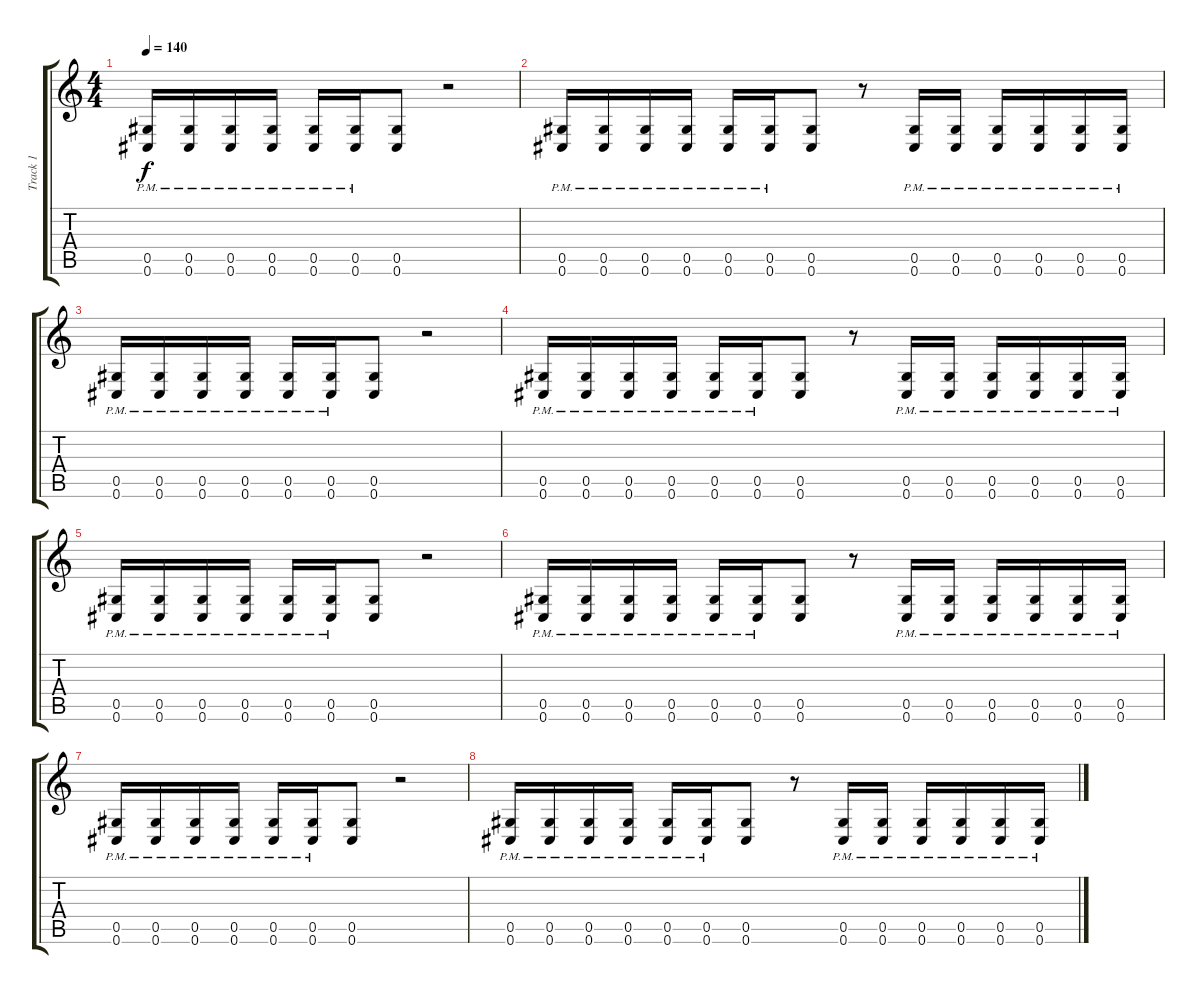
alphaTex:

\track ("Track 1" "Track 1") {instrument overdrivenguitar}
\staff {score tabs}
\tuning (Eb4 Bb3 Gb3 Db3 Ab2 Db2) {hide}
\ts (4 4)
\tempo 140
\clef g2
\ks c
(0.5{pm} 0.6{pm}).16{dy f} (0.5{pm} 0.6{pm}).16 (0.5{pm} 0.6{pm}).16 (0.5{pm} 0.6{pm}).16 (0.5{pm} 0.6{pm}).16 (0.5{pm} 0.6{pm}).16 (0.5 0.6).8 r.2 |
(0.5{pm} 0.6{pm}).16 (0.5{pm} 0.6{pm}).16 (0.5{pm} 0.6{pm}).16 (0.5{pm} 0.6{pm}).16 (0.5{pm} 0.6{pm}).16 (0.5{pm} 0.6{pm}).16 (0.5 0.6).8 r.8 (0.5{pm} 0.6{pm}).16 (0.5{pm} 0.6{pm}).16 (0.5{pm} 0.6{pm}).16 (0.5{pm} 0.6{pm}).16 (0.5{pm} 0.6{pm}).16 (0.5{pm} 0.6{pm}).16 |
(0.5{pm} 0.6{pm}).16 (0.5{pm} 0.6{pm}).16 (0.5{pm} 0.6{pm}).16 (0.5{pm} 0.6{pm}).16 (0.5{pm} 0.6{pm}).16 (0.5{pm} 0.6{pm}).16 (0.5 0.6).8 r.2 |
(0.5{pm} 0.6{pm}).16 (0.5{pm} 0.6{pm}).16 (0.5{pm} 0.6{pm}).16 (0.5{pm} 0.6{pm}).16 (0.5{pm} 0.6{pm}).16 (0.5{pm} 0.6{pm}).16 (0.5 0.6).8 r.8 (0.5{pm} 0.6{pm}).16 (0.5{pm} 0.6{pm}).16 (0.5{pm} 0.6{pm}).16 (0.5{pm} 0.6{pm}).16 (0.5{pm} 0.6{pm}).16 (0.5{pm} 0.6{pm}).16 |
(0.5{pm} 0.6{pm}).16 (0.5{pm} 0.6{pm}).16 (0.5{pm} 0.6{pm}).16 (0.5{pm} 0.6{pm}).16 (0.5{pm} 0.6{pm}).16 (0.5{pm} 0.6{pm}).16 (0.5 0.6).8 r.2 |
(0.5{pm} 0.6{pm}).16 (0.5{pm} 0.6{pm}).16 (0.5{pm} 0.6{pm}).16 (0.5{pm} 0.6{pm}).16 (0.5{pm} 0.6{pm}).16 (0.5{pm} 0.6{pm}).16 (0.5 0.6).8 r.8 (0.5{pm} 0.6{pm}).16 (0.5{pm} 0.6{pm}).16 (0.5{pm} 0.6{pm}).16 (0.5{pm} 0.6{pm}).16 (0.5{pm} 0.6{pm}).16 (0.5{pm} 0.6{pm}).16 |
(0.5{pm} 0.6{pm}).16 (0.5{pm} 0.6{pm}).16 (0.5{pm} 0.6{pm}).16 (0.5{pm} 0.6{pm}).16 (0.5{pm} 0.6{pm}).16 (0.5{pm} 0.6{pm}).16 (0.5 0.6).8 r.2 |
(0.5{pm} 0.6{pm}).16 (0.5{pm} 0.6{pm}).16 (0.5{pm} 0.6{pm}).16 (0.5{pm} 0.6{pm}).16 (0.5{pm} 0.6{pm}).16 (0.5{pm} 0.6{pm}).16 (0.5 0.6).8 r.8 (0.5{pm} 0.6{pm}).16 (0.5{pm} 0.6{pm}).16 (0.5{pm} 0.6{pm}).16 (0.5{pm} 0.6{pm}).16 (0.5{pm} 0.6{pm}).16 (0.5{pm} 0.6{pm}).16
